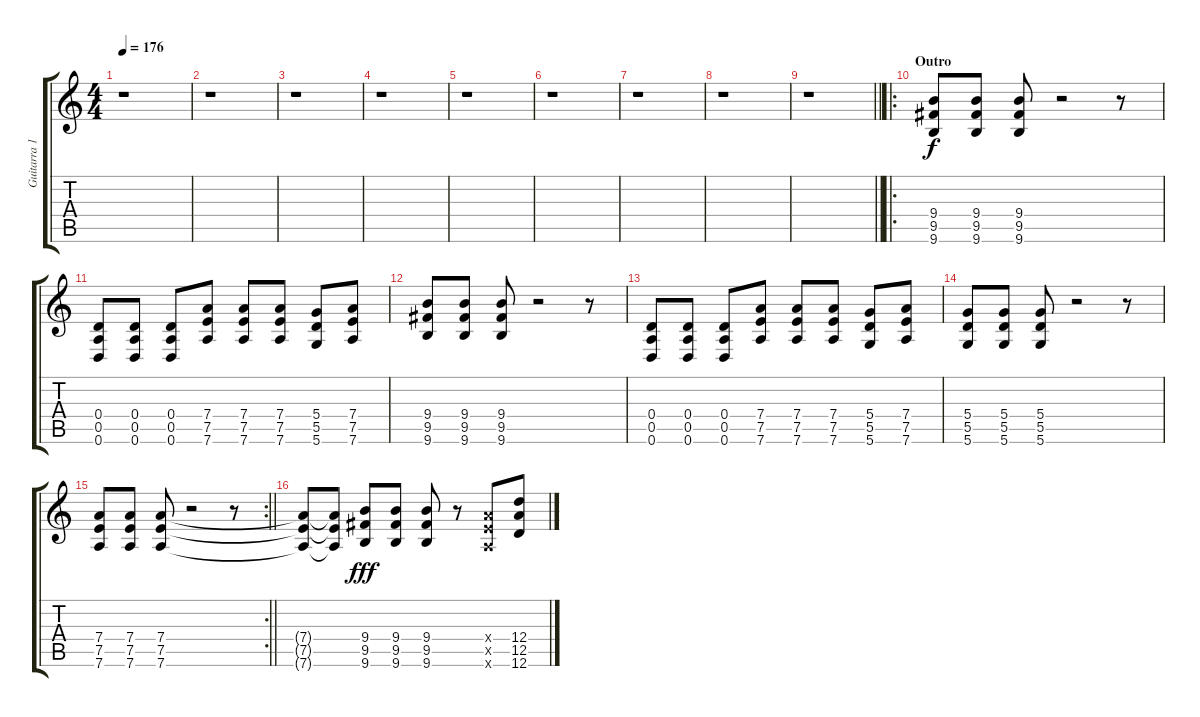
\track ("Guitarra 1" "Guitarra 1") {instrument distortionguitar}
\staff {score tabs}
\tuning (E4 B3 G3 D3 A2 D2) {hide}
\ts (4 4)
\tempo 176
\clef g2
\ks c
r.1{dy f} |
r.1 |
r.1 |
r.1 |
r.1 |
r.1 |
r.1 |
r.1 |
\barLineRight lightlight
r.1 |
\ro
\section ("" "Outro")
(9.4 9.5 9.6).8 (9.4 9.5 9.6).8 (9.4 9.5 9.6).8 r.2 r.8 |
(0.4 0.5 0.6).8 (0.4 0.5 0.6).8 (0.4 0.5 0.6).8 (7.4 7.5 7.6).8 (7.4 7.5 7.6).8 (7.4 7.5 7.6).8 (5.4 5.5 5.6).8 (7.4 7.5 7.6).8 |
(9.4 9.5 9.6).8 (9.4 9.5 9.6).8 (9.4 9.5 9.6).8 r.2 r.8 |
(0.4 0.5 0.6).8 (0.4 0.5 0.6).8 (0.4 0.5 0.6).8 (7.4 7.5 7.6).8 (7.4 7.5 7.6).8 (7.4 7.5 7.6).8 (5.4 5.5 5.6).8 (7.4 7.5 7.6).8 |
(5.4 5.5 5.6).8 (5.4 5.5 5.6).8 (5.4 5.5 5.6).8 r.2 r.8 |
\rc 2
\barLineRight lightlight
(7.4 7.5 7.6).8 (7.4 7.5 7.6).8 (7.4 7.5 7.6).8 r.2 r.8 |
(7.4{t} 7.5{t} 7.6{t}).8 (7.4{t} 7.5{t} 7.6{t}).8 (9.4 9.5 9.6).8{dy fff} (9.4 9.5 9.6).8 (9.4 9.5 9.6).8 r.8 (7.4{x} 7.5{x} 7.6{x}).8 (12.4 12.5 12.6).8
